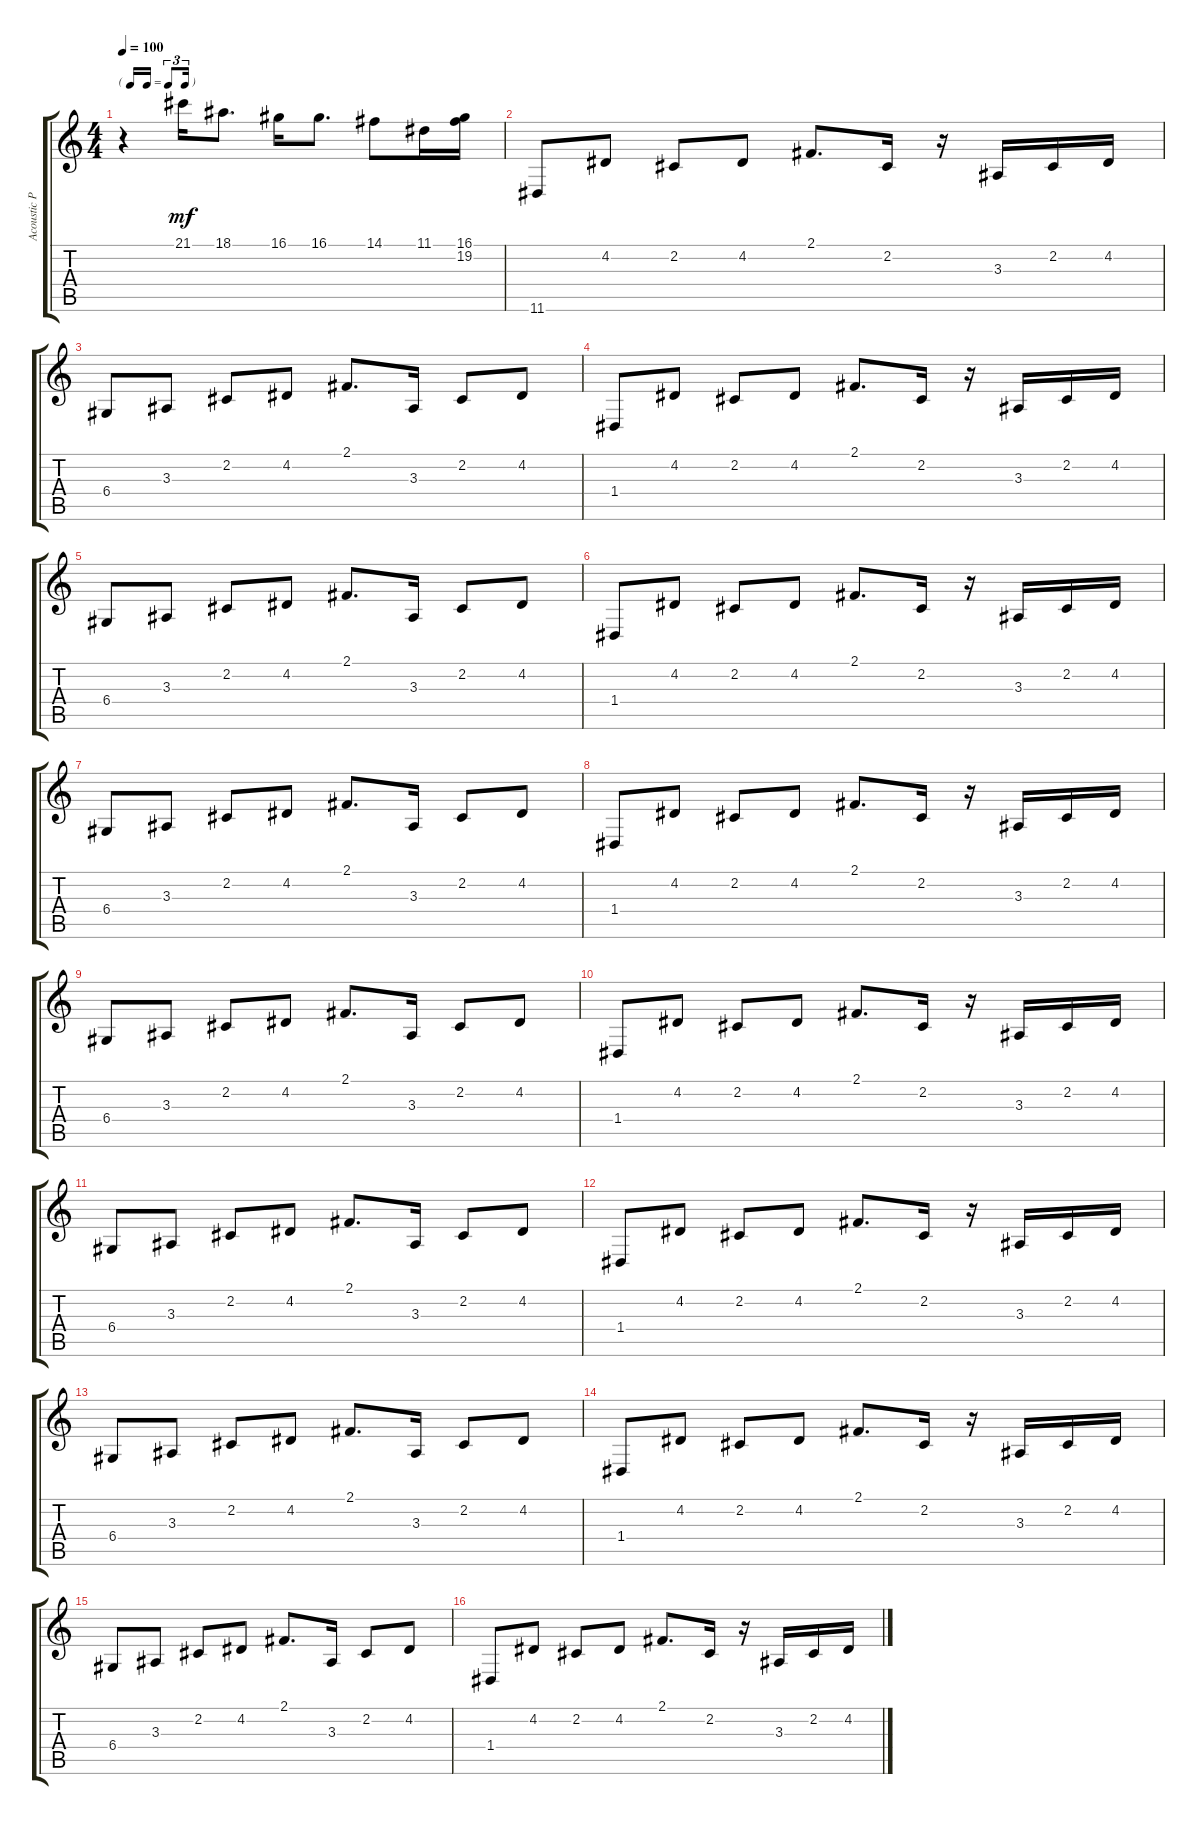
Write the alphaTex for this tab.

\track ("Acoustic Piano (Staff 1)" "Acoustic P") {instrument acousticgrandpiano}
\staff {score tabs}
\tuning (E4 B3 G3 D3 A2 E2) {hide}
\ts (4 4)
\tf triplet16th
\tempo 100
\clef g2
\ks c
r.4{dy mf} 21.1.16 18.1.8{d} 16.1.16 16.1.8{d} 14.1.8 11.1.16 (16.1 19.2).16 |
11.6.8 4.2.8 2.2.8 4.2.8 2.1.8{d} 2.2.16 r.16 3.3.16 2.2.16 4.2.16 |
6.4.8 3.3.8 2.2.8 4.2.8 2.1.8{d} 3.3.16 2.2.8 4.2.8 |
1.4.8 4.2.8 2.2.8 4.2.8 2.1.8{d} 2.2.16 r.16 3.3.16 2.2.16 4.2.16 |
6.4.8 3.3.8 2.2.8 4.2.8 2.1.8{d} 3.3.16 2.2.8 4.2.8 |
1.4.8 4.2.8 2.2.8 4.2.8 2.1.8{d} 2.2.16 r.16 3.3.16 2.2.16 4.2.16 |
6.4.8 3.3.8 2.2.8 4.2.8 2.1.8{d} 3.3.16 2.2.8 4.2.8 |
1.4.8 4.2.8 2.2.8 4.2.8 2.1.8{d} 2.2.16 r.16 3.3.16 2.2.16 4.2.16 |
6.4.8 3.3.8 2.2.8 4.2.8 2.1.8{d} 3.3.16 2.2.8 4.2.8 |
1.4.8 4.2.8 2.2.8 4.2.8 2.1.8{d} 2.2.16 r.16 3.3.16 2.2.16 4.2.16 |
6.4.8 3.3.8 2.2.8 4.2.8 2.1.8{d} 3.3.16 2.2.8 4.2.8 |
1.4.8 4.2.8 2.2.8 4.2.8 2.1.8{d} 2.2.16 r.16 3.3.16 2.2.16 4.2.16 |
6.4.8 3.3.8 2.2.8 4.2.8 2.1.8{d} 3.3.16 2.2.8 4.2.8 |
1.4.8 4.2.8 2.2.8 4.2.8 2.1.8{d} 2.2.16 r.16 3.3.16 2.2.16 4.2.16 |
6.4.8 3.3.8 2.2.8 4.2.8 2.1.8{d} 3.3.16 2.2.8 4.2.8 |
1.4.8 4.2.8 2.2.8 4.2.8 2.1.8{d} 2.2.16 r.16 3.3.16 2.2.16 4.2.16
